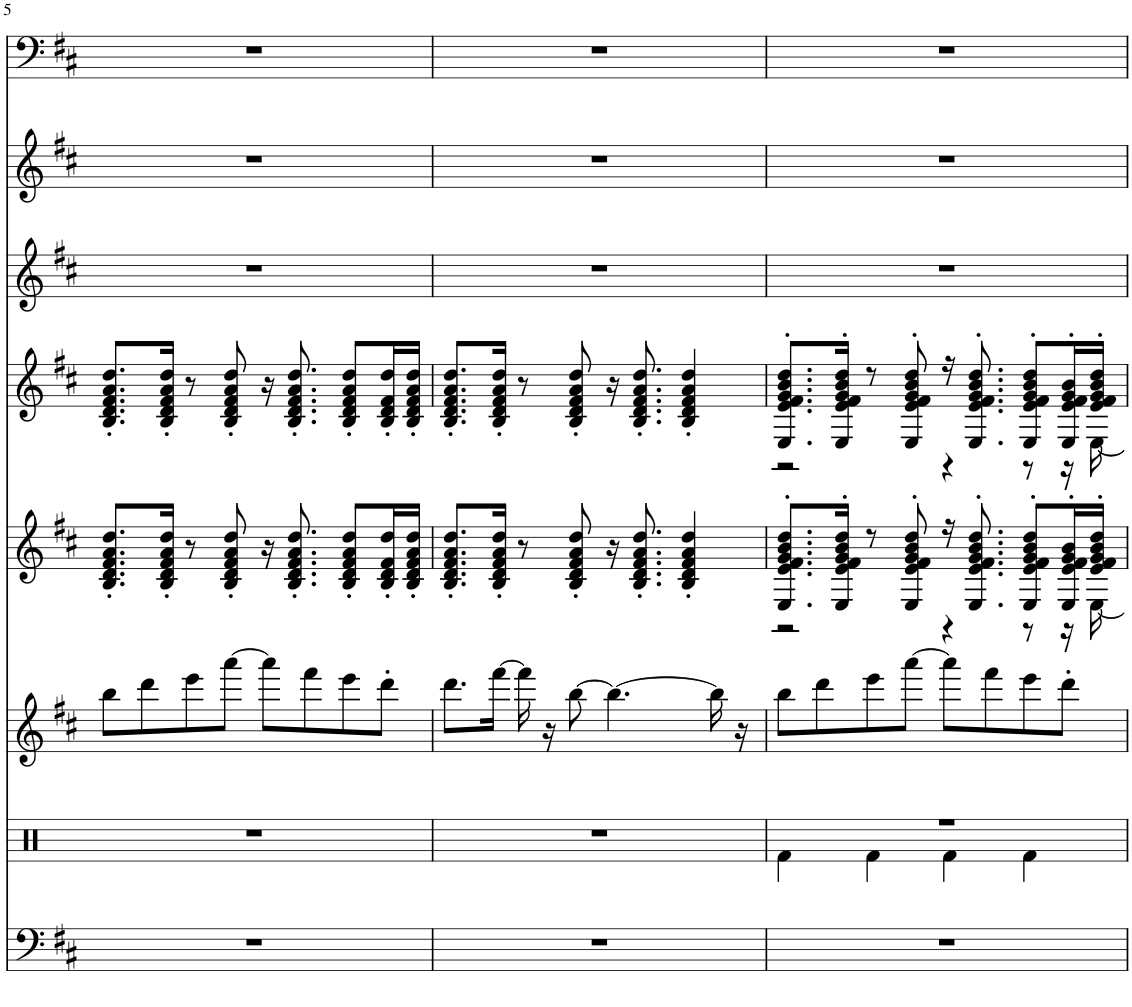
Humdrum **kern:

**kern	**kern	**kern	**kern	**kern	**kern	**kern	**kern
*part8	*part7	*part6	*part5	*part4	*part3	*part2	*part1
*staff8	*staff7	*staff6	*staff5	*staff4	*staff3	*staff2	*staff1
*I"Synth Bass 1	*I"Percussion	*I"Whistle	*I"Muted Guitar	*I"Jazz Guitar	*I"Calliope	*I"Tenor Sax	*I"Fingered Bass
*	*	*I'Whs	*	*	*	*I'T Sax	*
!!LO:PB:g=z
*clefF4	*clefX	*clefG2	*clefG2	*clefG2	*clefG2	*clefG2	*clefF4
*	*	*	*	*	*	*Trd8c14	*
*k[f#c#]	*k[]	*k[f#c#]	*k[f#c#]	*k[f#c#]	*k[f#c#]	*k[f#c#]	*k[f#c#]
*M4/4	*M4/4	*M4/4	*M4/4	*M4/4	*M4/4	*M4/4	*M4/4
=5	=5	=5	=5	=5	=5	=5	=5
1r	1r	8bb\L	8.B/' 8.d/' 8.f#/' 8.a/' 8.dd/'L	8.B/' 8.d/' 8.f#/' 8.a/' 8.dd/'L	1r	1r	1r
.	.	8ddd\	.	.	.	.	.
.	.	.	16B/' 16d/' 16f#/' 16a/' 16dd/'Jk	16B/' 16d/' 16f#/' 16a/' 16dd/'Jk	.	.	.
.	.	8eee\	8r	8r	.	.	.
.	.	[8aaa\J	8B/' 8d/' 8f#/' 8a/' 8dd/'	8B/' 8d/' 8f#/' 8a/' 8dd/'	.	.	.
.	.	8aaa\L]	16r	16r	.	.	.
.	.	.	8.B/' 8.d/' 8.f#/' 8.a/' 8.dd/'	8.B/' 8.d/' 8.f#/' 8.a/' 8.dd/'	.	.	.
.	.	8fff#\	.	.	.	.	.
.	.	8eee\	8B/' 8d/' 8f#/' 8a/' 8dd/'L	8B/' 8d/' 8f#/' 8a/' 8dd/'L	.	.	.
.	.	8ddd'\J	16B/' 16d/' 16f#/' 16dd/'L	16B/' 16d/' 16f#/' 16dd/'L	.	.	.
.	.	.	16B/' 16d/' 16f#/' 16a/' 16dd/'JJ	16B/' 16d/' 16f#/' 16a/' 16dd/'JJ	.	.	.
=6	=6	=6	=6	=6	=6	=6	=6
1r	1r	8.ddd\L	8.B/' 8.d/' 8.f#/' 8.a/' 8.dd/'L	8.B/' 8.d/' 8.f#/' 8.a/' 8.dd/'L	1r	1r	1r
.	.	[16fff#\Jk	16B/' 16d/' 16f#/' 16a/' 16dd/'Jk	16B/' 16d/' 16f#/' 16a/' 16dd/'Jk	.	.	.
.	.	16fff#\]	8r	8r	.	.	.
.	.	16r	.	.	.	.	.
.	.	[8bb\	8B/' 8d/' 8f#/' 8a/' 8dd/'	8B/' 8d/' 8f#/' 8a/' 8dd/'	.	.	.
.	.	4.bb\_	16r	16r	.	.	.
.	.	.	8.B/' 8.d/' 8.f#/' 8.a/' 8.dd/'	8.B/' 8.d/' 8.f#/' 8.a/' 8.dd/'	.	.	.
.	.	.	4B/' 4d/' 4f#/' 4a/' 4dd/'	4B/' 4d/' 4f#/' 4a/' 4dd/'	.	.	.
.	.	16bb\]	.	.	.	.	.
.	.	16r	.	.	.	.	.
=7	=7	=7	=7	=7	=7	=7	=7
*	*^	*	*^	*^	*	*	*
1r	1r	4Rf\	8bb\L	8.E/' 8.e/' 8.f#/' 8.g/' 8.b/' 8.dd/'L	2r	8.E/' 8.e/' 8.f#/' 8.g/' 8.b/' 8.dd/'L	2r	1r	1r	1r
.	.	.	8ddd\	.	.	.	.	.	.	.
.	.	.	.	16E/' 16e/' 16f#/' 16g/' 16b/' 16dd/'Jk	.	16E/' 16e/' 16f#/' 16g/' 16b/' 16dd/'Jk	.	.	.	.
.	.	4Rf\	8eee\	8r	.	8r	.	.	.	.
.	.	.	[8aaa\J	8E/' 8e/' 8f#/' 8g/' 8b/' 8dd/'	.	8E/' 8e/' 8f#/' 8g/' 8b/' 8dd/'	.	.	.	.
.	.	4Rf\	8aaa\L]	16r	4r	16r	4r	.	.	.
.	.	.	.	8.E/' 8.e/' 8.f#/' 8.g/' 8.b/' 8.dd/'	.	8.E/' 8.e/' 8.f#/' 8.g/' 8.b/' 8.dd/'	.	.	.	.
.	.	.	8fff#\	.	.	.	.	.	.	.
.	.	4Rf\	8eee\	8E/' 8e/' 8f#/' 8g/' 8b/' 8dd/'L	8r	8E/' 8e/' 8f#/' 8g/' 8b/' 8dd/'L	8r	.	.	.
.	.	.	8ddd'\J	16E/' 16e/' 16f#/' 16g/' 16b/'L	16r	16E/' 16e/' 16f#/' 16g/' 16b/'L	16r	.	.	.
.	.	.	.	16e/' 16f#/' 16g/' 16b/' 16dd/'JJ	[16E\	16e/' 16f#/' 16g/' 16b/' 16dd/'JJ	[16E\	.	.	.
*	*	*	*	*v	*v	*	*	*	*	*
*	*v	*v	*	*	*v	*v	*	*	*
=	=	=	=	=	=	=	=
*-	*-	*-	*-	*-	*-	*-	*-
